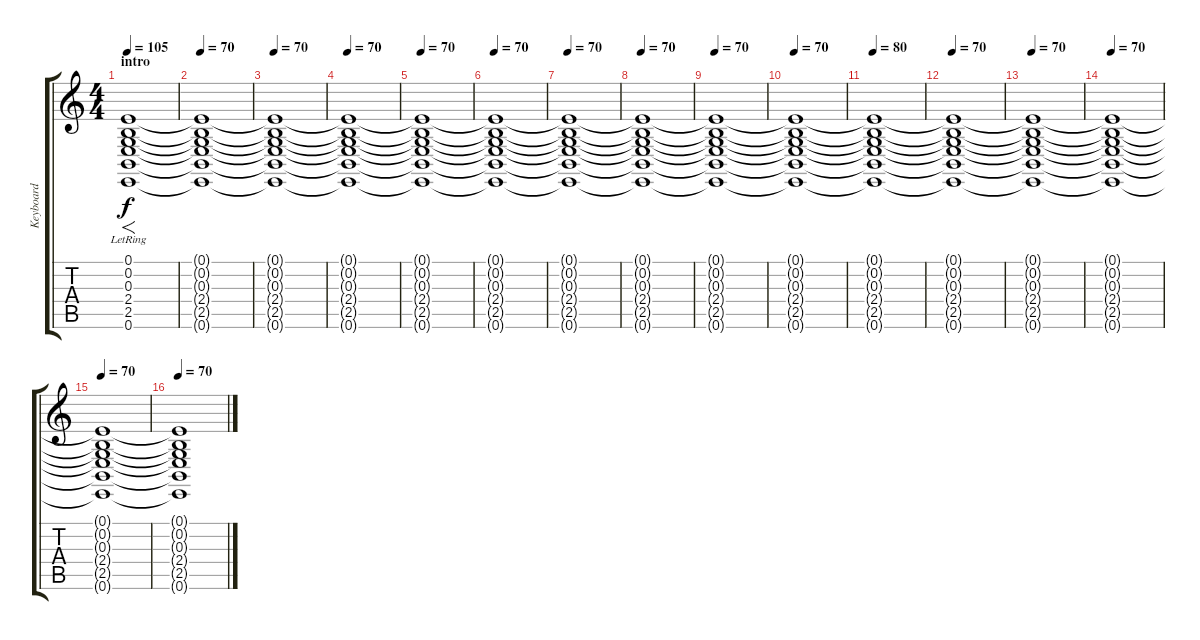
\track ("Keyboard" "Keyboard") {instrument stringensemble1}
\staff {score tabs}
\tuning (E4 B3 G3 D3 A2 E2) {hide}
\ts (4 4)
\section ("" "intro")
\tempo 105
\tempo 70
\tempo 105
\clef g2
\ks c
(0.1{lr} 0.2{lr} 0.3{lr} 2.4{lr} 2.5{lr} 0.6{lr}).1{f dy f instrument stringensemble1} |
\tempo 70
(0.1{t} 0.2{t} 0.3{t} 2.4{t} 2.5{t} 0.6{t}).1 |
\tempo 70
(0.1{t} 0.2{t} 0.3{t} 2.4{t} 2.5{t} 0.6{t}).1 |
\tempo 70
(0.1{t} 0.2{t} 0.3{t} 2.4{t} 2.5{t} 0.6{t}).1 |
\tempo 70
(0.1{t} 0.2{t} 0.3{t} 2.4{t} 2.5{t} 0.6{t}).1 |
\tempo 70
(0.1{t} 0.2{t} 0.3{t} 2.4{t} 2.5{t} 0.6{t}).1 |
\tempo 70
(0.1{t} 0.2{t} 0.3{t} 2.4{t} 2.5{t} 0.6{t}).1 |
\tempo 70
(0.1{t} 0.2{t} 0.3{t} 2.4{t} 2.5{t} 0.6{t}).1 |
\tempo 70
(0.1{t} 0.2{t} 0.3{t} 2.4{t} 2.5{t} 0.6{t}).1 |
\tempo 70
(0.1{t} 0.2{t} 0.3{t} 2.4{t} 2.5{t} 0.6{t}).1 |
\tempo 80
(0.1{t} 0.2{t} 0.3{t} 2.4{t} 2.5{t} 0.6{t}).1 |
\tempo 70
(0.1{t} 0.2{t} 0.3{t} 2.4{t} 2.5{t} 0.6{t}).1 |
\tempo 70
(0.1{t} 0.2{t} 0.3{t} 2.4{t} 2.5{t} 0.6{t}).1 |
\tempo 70
(0.1{t} 0.2{t} 0.3{t} 2.4{t} 2.5{t} 0.6{t}).1 |
\tempo 70
(0.1{t} 0.2{t} 0.3{t} 2.4{t} 2.5{t} 0.6{t}).1 |
\tempo 70
(0.1{t} 0.2{t} 0.3{t} 2.4{t} 2.5{t} 0.6{t}).1
